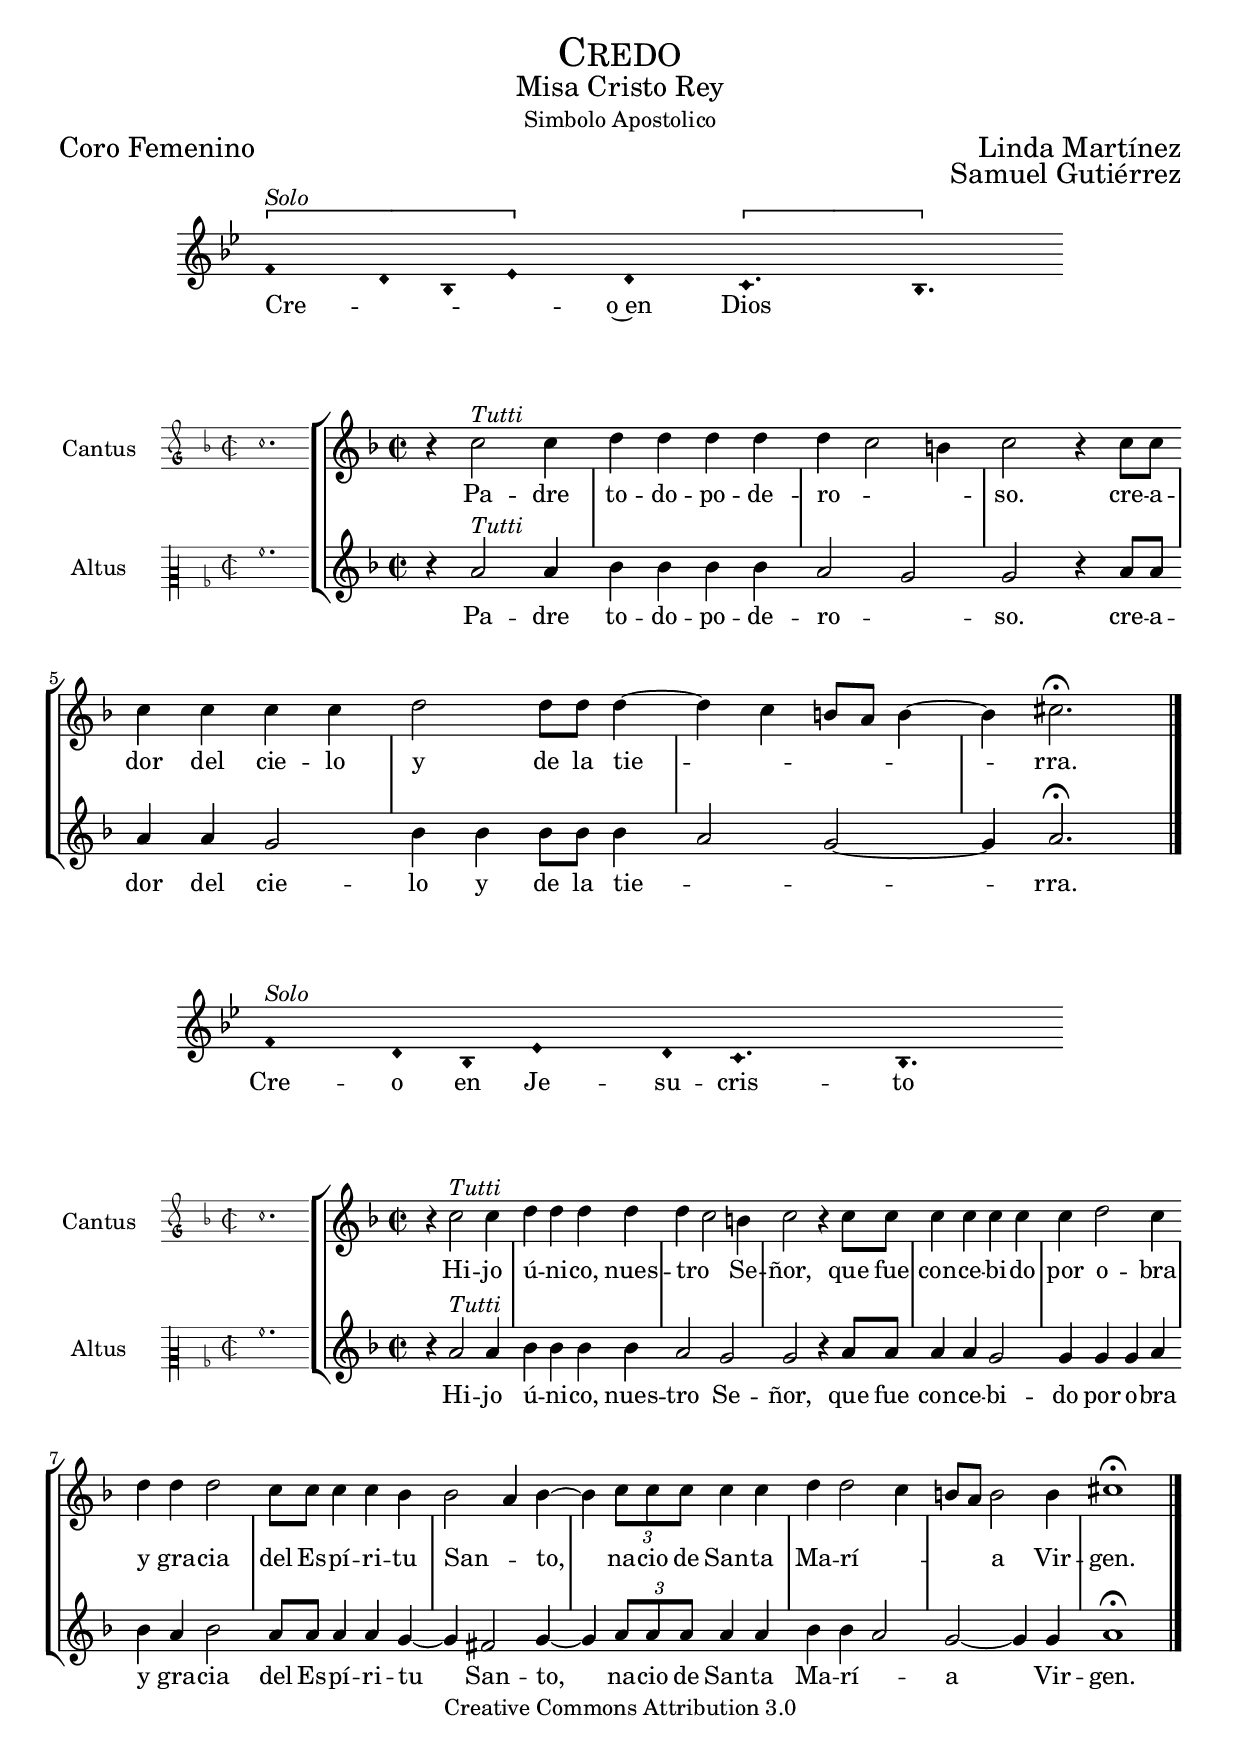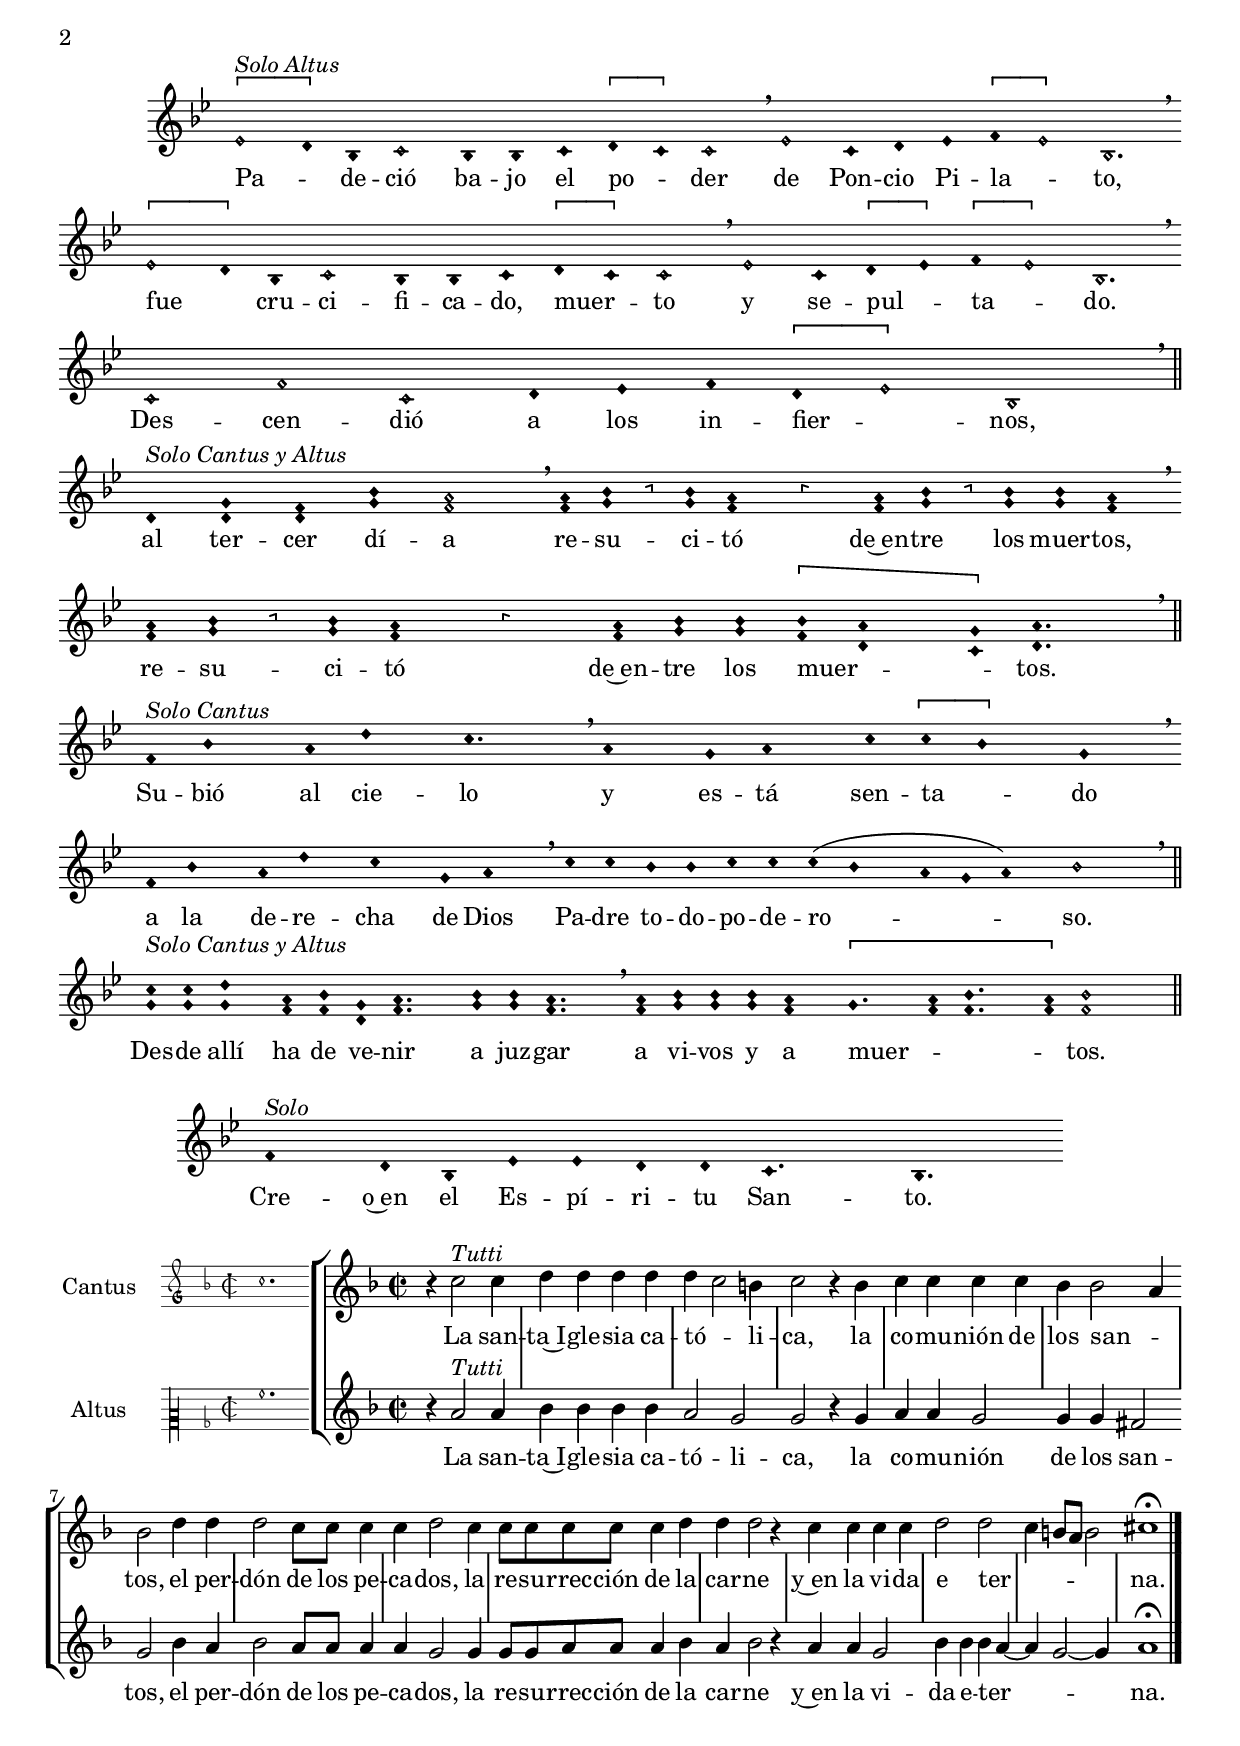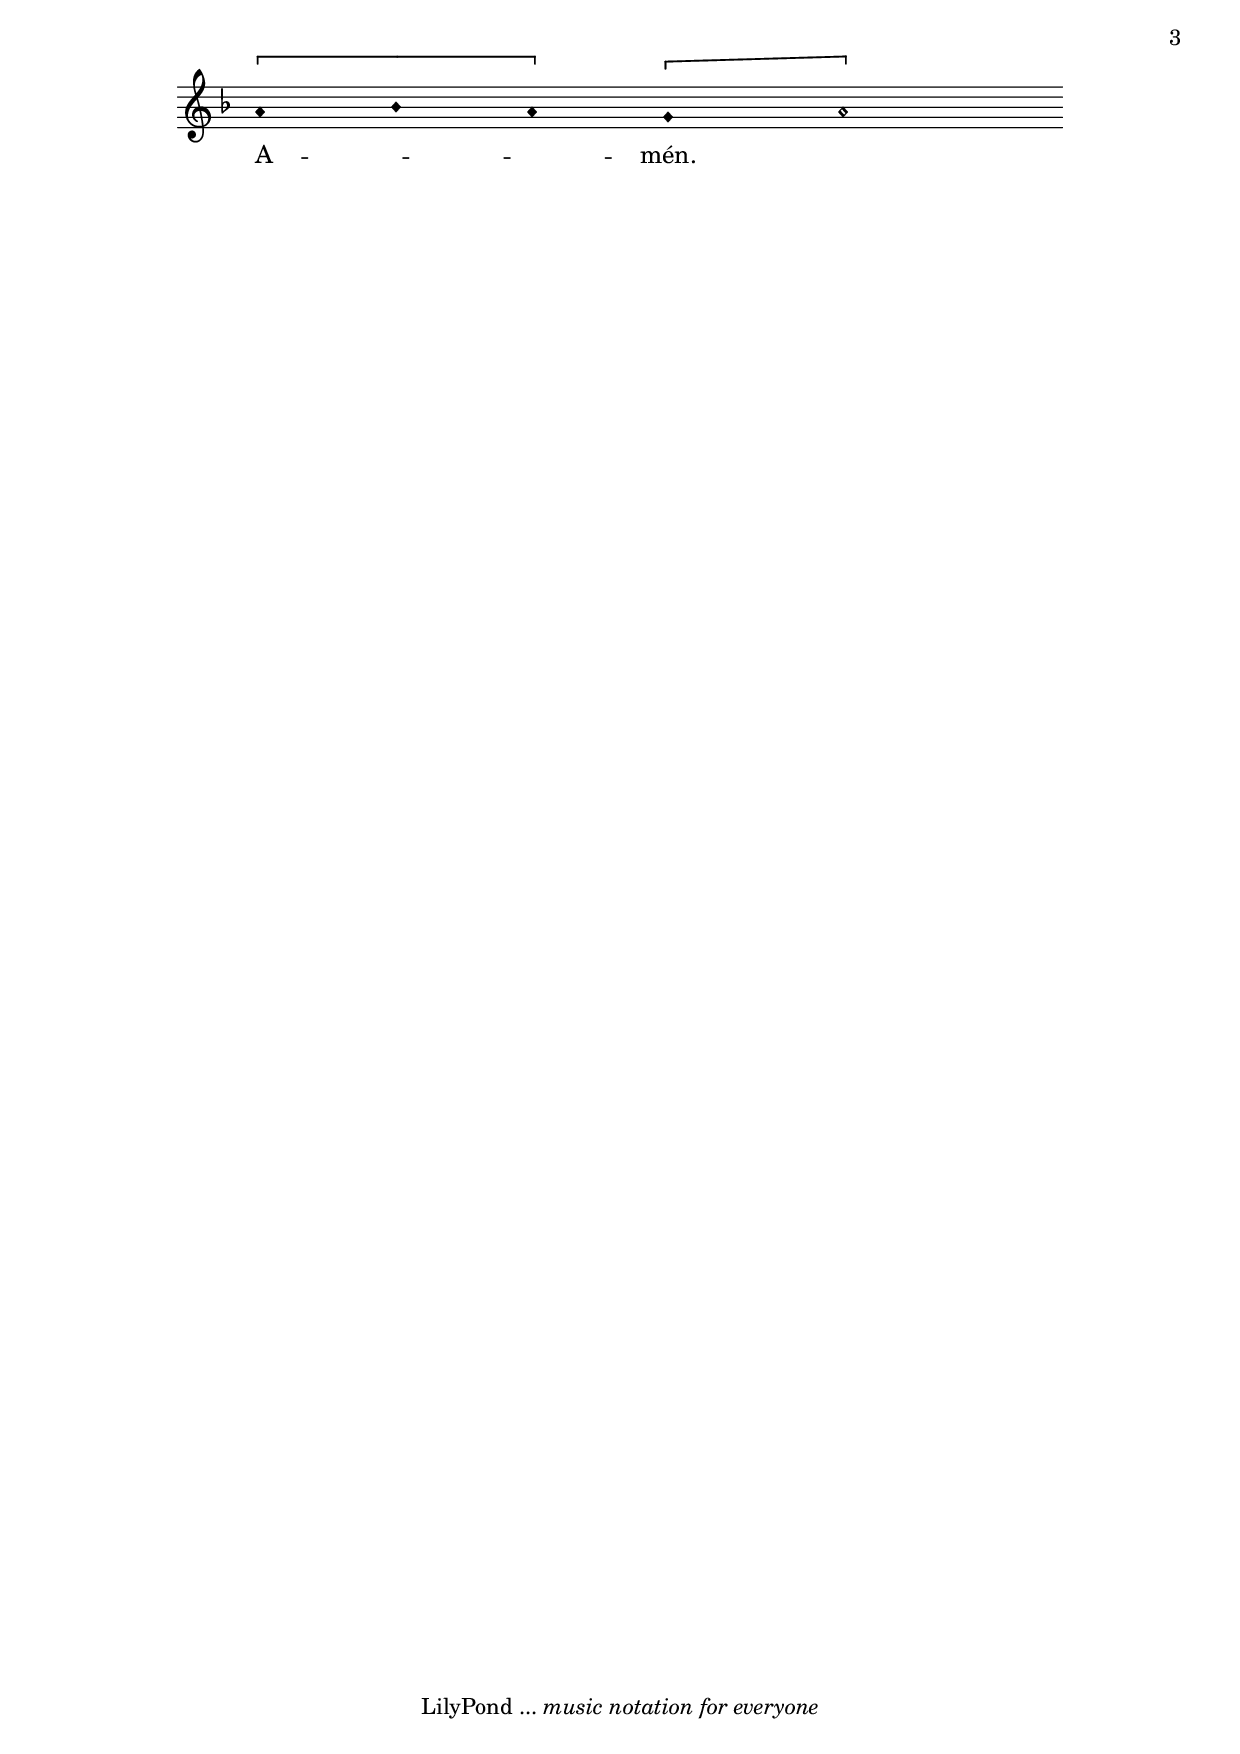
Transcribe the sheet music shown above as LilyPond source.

% ****************************************************************
%	Credo in unum Deum - Melodia a modo del renacimiento
%	by serachsam
% ****************************************************************
\language "espanol"
\version "2.19.82"

#(set-global-staff-size 19.5)

% --- Cabecera
\markup { \fill-line { \center-column { \fontsize #5 \smallCaps "Credo" \fontsize #2 "Misa Cristo Rey" "Simbolo Apostolico"} } }
\markup { \fill-line { \fontsize #2 "Coro Femenino" \center-column { \fontsize #2 "Linda Martínez" } } }
\markup { \fill-line { " " \center-column { \fontsize #2 "Samuel Gutiérrez" } } }
\header {
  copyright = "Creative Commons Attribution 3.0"
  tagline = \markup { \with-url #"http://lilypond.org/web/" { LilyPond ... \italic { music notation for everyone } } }
  breakbefore = ##t
}

% --- Parametro globales

% --- invocacion #1
\score{
  <<
    \new Voice = "invocacion" {
      \override Staff.TimeSignature.stencil = #'()
      \override Stem.transparent = ##t
      \set Score.timing = ##f
      \override NoteHead.style = #'neomensural
      \key sol \minor
      \relative do' {
        \[fa4^\markup{ \italic "Solo"} re8 sib8 mib4\] re \[do4. sib4.\]
      }
    }
    \new Lyrics \lyricsto "invocacion" {
      \lyricmode {
        Cre -- _ _ _ o~en Dios
      }
    }
  >>
  \layout {
    indent = 2 \cm
    line-width = 17\cm
    ragged-right = ##f
  }
  \midi {}
}

globalPadre = {
  \set Score.skipBars = ##t
  \clef "treble"
  \key re \minor
  \time 2/2
  \skip 1

  % the actual music
  \skip 1*7

  % let finis bar go through all staves
  \override Staff.BarLine.transparent = ##f

  % finis bar
  \bar "|."
}

% --- Musica
cantusIncipitPadre = {
  \set Staff.instrumentName = "Cantus"
  \clef "petrucci-g"
  \key fa \major
  \time 2/2
  do''1.
}

cantusNotesPadre = \relative do'' {
  r4 do2^\markup{ \italic "Tutti"} do4
  re4 re re re
  re( do2 si4)
  do2 r4 do8 do
  do4 do do do
  re2 re8 re re4(~
  re4 do si8 la si4~
  si4) dos2. \fermata
}

cantusLyricsPadre = \lyricmode {
  Pa -- dre to -- do -- po -- de -- ro -- so.
  cre -- a -- dor del cie -- lo y de la tie -- rra.
}

altusIncipitPadre = {
  \set Staff.instrumentName = "Altus"
  \clef "petrucci-c2"
  \key fa \major
  \time 2/2
  la'1.
}

altusNotesPadre = \relative do'' {
  r4 la2^\markup{ \italic "Tutti"} la4
  sib4 sib sib sib
  la2( sol2)
  sol2 r4 la8 la
  la4 la sol2
  sib4 sib sib8 sib sib4(
  la2 sol~ sol4) la2. \fermata
}

altusLyricsPadre = \lyricmode {
  Pa -- dre to -- do -- po -- de -- ro -- so.
  cre -- a -- dor del cie -- lo y de la tie -- rra.
}

\score {
  <<
    \new StaffGroup = choirStaff <<
      \new Voice = "cantusNotes" <<
        \set Staff.instrumentName = #"Cantus"
        \incipit \cantusIncipitPadre
        \globalPadre
        \cantusNotesPadre
      >>
      \new Lyrics \lyricsto cantusNotes { \cantusLyricsPadre }
      \new Voice = "altusNotes" <<
        \set Staff.instrumentName = #"Altus"
        \globalPadre
        \incipit \altusIncipitPadre
        \altusNotesPadre
      >>
      \new Lyrics \lyricsto altusNotes { \altusLyricsPadre }
    >>
  >>
  \layout {
    \context {
      \Score
      \hide BarLine
    }
    \context {
      \Lyrics
      \consists "Bar_engraver"
      \consists "Separating_line_group_engraver"
    }
    \context {
      \Voice
      \hide Slur
      \remove "Forbid_line_break_engraver"
    }
    indent = 4.5\cm
    incipit-width = 2.5\cm
  }
}

% --- Invocacion #2
\score{
  <<
    \new Voice = "invocacion" {
      \override Staff.TimeSignature.stencil = #'()
      \override Stem.transparent = ##t
      \set Score.timing = ##f
      \override NoteHead.style = #'neomensural
      \key sol \minor
      \relative do' {
        fa4^\markup{ \italic "Solo"} re8 sib8 mib4 re8 do4. sib4.
      }
    }
    \new Lyrics \lyricsto "invocacion" {
      \lyricmode {
        Cre -- o en Je -- su -- cris -- to
      }
    }
  >>
  \layout {
    indent = 2 \cm
    line-width = 17\cm
    ragged-right = ##f
  }
  \midi {}
}

globalHijo = {
  \set Score.skipBars = ##t
  \clef "treble"
  \time 2/2
  \key re \minor
  \skip 1

  % the actual music
  \skip 1*12

  % let finis bar go through all staves
  \override Staff.BarLine.transparent = ##f

  % finis bar
  \bar "|."
}

cantusIncipitHijo = {
  \set Staff.instrumentName = "Cantus"
  \clef "petrucci-g"
  \key fa \major
  \time 2/2
  do''1.
}

cantusNotesHijo = \relative do'' {
  r4 do2^\markup{ \italic "Tutti"} do4
  re4 re re re
  re( do2) si4
  do2 r4 do8 do
  do4 do do do
  do4 re2 do4
  re4 re re2
  do8 do do4 do sib4
  sib2( la4) sib4~
  sib4 \tuplet 3/2 {do8 do do} do4 do
  re re2( do4
  si8 la) si2 si4
  dos1 \fermata
}

cantusLyricsHijo = \lyricmode {
  Hi -- jo ú -- ni -- co, nues -- tro Se -- ñor,
  que fue con -- ce -- bi -- do por o -- bra y gra -- cia del Es -- pí -- ri -- tu San -- to,
  na -- cio de San -- ta Ma -- rí -- a Vir -- gen.
}

altusIncipitHijo = {
  \set Staff.instrumentName = "Altus"
  \clef "petrucci-c2"
  \key fa \major
  \time 2/2
  la'1.
}

altusNotesHijo = \relative do'' {
  r4 la2^\markup{ \italic "Tutti"} la4
  sib4 sib sib sib
  la2 sol2
  sol2 r4 la8 la
  la4 la sol2
  sol4 sol sol4 la4
  sib4 la sib2
  la8 la la4 la
  sol4~ sol4 fas2 sol4~
  sol4 \tuplet 3/2 {la8 la la} la4 la sib sib4(
  la2) sol~ sol4 sol4 la1 \fermata
}

altusLyricsHijo = \lyricmode {
  Hi -- jo ú -- ni -- co, nues -- tro Se -- ñor,
  que fue con -- ce -- bi -- do por o -- bra y gra -- cia del Es -- pí -- ri -- tu San -- to,
  na -- cio de San -- ta Ma -- rí -- a Vir -- gen.
}

\score {
  <<
    \new StaffGroup = choirStaff <<
      \new Voice = "cantusNotes" <<
        \set Staff.instrumentName = #"Cantus"
        \incipit \cantusIncipitHijo
        \globalHijo
        \cantusNotesHijo
      >>
      \new Lyrics \lyricsto cantusNotes { \cantusLyricsHijo }
      \new Voice = "altusNotes" <<
        \set Staff.instrumentName = #"Altus"
        \globalHijo
        \incipit \altusIncipitHijo
        \altusNotesHijo
      >>
      \new Lyrics \lyricsto altusNotes { \altusLyricsHijo }
    >>
  >>
  \layout {
    \context {
      \Score
      \hide BarLine
    }
    \context {
      \Lyrics
      \consists "Bar_engraver"
      \consists "Separating_line_group_engraver"
    }
    \context {
      \Voice
      \hide Slur
      \remove "Forbid_line_break_engraver"
    }
    indent = 4.5\cm
    incipit-width = 2.5\cm
  }
}

% --- solo
\score{
  <<
    \new Voice = "invocacion" {
      %\set Staff.midiInstrument = #"choir aahs"
      \override Staff.TimeSignature.stencil = #'()
      \override Stem.transparent = ##t
      \set Score.timing = ##f
      \override NoteHead.style = #'neomensural
      \override Rest.style = #'neomensural
      \key sol \minor
      \relative do' {
        \[mib2^\markup{ \italic "Solo Altus"} re4\] sib do2 sib4 sib do4 \[re do4\] do2 \breathe mib2 do4 re mib4 \[fa mib2\] sib2. \breathe

        \bar "" \break

        \[mib2 re4\] sib do2 sib4 sib do4 \[re do4\] do2 \breathe mib2 do4 \[re mib4\] \[fa mib2\] sib2. \breathe

        \bar "" \break

        do2 fa do re4 mib fa \[re mib2\] sib1 \breathe

        \bar "||" \break

        re4^\markup{ \italic "Solo Cantus y Altus"} <sol re> <fa re> <sib sol> <la fa>2 \breathe <la fa>8 <sib sol> r <sib sol> <la fa>4 r4 <la fa>8 <sib sol> r <sib sol>16 <sib sol> <la fa>4 \breathe

        \bar "" \break

        <la fa>8 <sib sol> r <sib sol> <la fa>4 r4 <la fa>8 <sib sol> <sib sol>8 \[<sib fa> <la re,>4 <sol do,>8\] <la re,>4. \breathe

        \bar "||" \break

        fa8^\markup{ \italic "Solo Cantus"} sib4 la8 re4 do4. \breathe la4 sol8 la4 do8 \[do sib4\] sol \breathe

        \bar "" \break

        fa8 sib4 la8 re4 do4 sol8 la4 \breathe do8 do sib sib do do do( sib4 la8 sol la4) sib2 \breathe

        \bar "||" \break

        <do sol>8^\markup{ \italic "Solo Cantus y Altus"} <do sol> <re sol,>4 <la fa>8 <sib fa> <sol re> <la fa>4. <sib sol>8 <sib sol> <la fa>4. \breathe <la fa>8 <sib sol> <sib sol> <sib sol>8 <la fa>4 \[sol4. <la fa>8 <sib fa>4. <la fa>8\] <sib fa>2

        \bar "||"
      }
    }
    \new Lyrics \lyricsto "invocacion" {
      \lyricmode {
        Pa -- _ de -- ció ba -- jo el po -- _ der de Pon -- cio Pi -- la -- _ to,
        fue _ cru -- ci -- fi -- ca -- do, muer -- _ to y se -- pul -- _ ta -- _ do.
        Des -- cen -- dió a los in -- fier -- _ nos,
        al ter -- cer dí -- a re -- su -- ci -- tó de~en -- tre los muer -- tos,
        re -- su -- ci -- tó de~en -- tre los muer -- _ _ tos.
        Su -- bió al cie -- lo y es -- tá sen -- ta -- _ do
        a la de -- re -- cha de Dios Pa -- dre to -- do -- po -- de -- ro -- so.
        Des -- de allí ha de ve -- nir a juz -- gar a vi -- vos y a muer -- _ _ _ tos.
      }
    }
  >>
  \layout {
    indent = 1.5 \cm
    %line-width = 17\cm
    ragged-right = ##f
  }
  \midi {}
}

% --- invocacion #3
\score{
  <<
    \new Voice = "invocacion" {
      \override Staff.TimeSignature.stencil = #'()
      \override Stem.transparent = ##t
      \set Score.timing = ##f
      \override NoteHead.style = #'neomensural
      \key sol \minor
      \relative do' {
        fa4^\markup{ \italic "Solo"} re8 sib mib8 mib re re do4. sib4.
      }
    }
    \new Lyrics \lyricsto "invocacion" {
      \lyricmode {
        Cre -- o~en el Es -- pí -- ri -- tu San -- to.
      }
    }
  >>
  \layout {
    indent = 2 \cm
    line-width = 17\cm
    ragged-right = ##f
  }
  \midi {}
}

globalEspiritu = {
  \set Score.skipBars = ##t
  \clef "treble"
  \key re \minor
  \time 2/2
  \skip 1

  % the actual music
  \skip 1*14

  % let finis bar go through all staves
  \override Staff.BarLine.transparent = ##f

  % finis bar
  \bar "|."
}

cantusIncipitEspiritu = {
  \set Staff.instrumentName = "Cantus"
  \clef "petrucci-g"
  \key fa \major
  \time 2/2
  do''1.
}

cantusNotesEspiritu = \relative do'' {
  r4 do2^\markup{ \italic "Tutti"} do4
  re4 re re re
  re( do2) si4
  do2 r4 sib
  do4 do do do
  sib4 sib2( la4)
  sib2 re4 re
  re2 do8 do do4
  do4 re2 do4
  do8 do do do do4 re
  re re2 r4
  do4 do do do
  re2 re2(
  do4 si8 la si2)
  dos1 \fermata
}

cantusLyricsEspiritu = \lyricmode {
  La san -- ta~I -- gle -- sia ca -- tó -- li -- ca,
  la co -- mu -- nión de los san -- tos,
  el per -- dón de los pe -- ca -- dos,
  la re -- su -- rrec -- ción de la car -- ne
  y~en la vi -- da e ter -- na.
}

altusIncipitEspiritu = {
  \set Staff.instrumentName = "Altus"
  \clef "petrucci-c2"
  \key fa \major
  \time 2/2
  la'1.
}

altusNotesEspiritu = \relative do'' {
  r4 la2^\markup{ \italic "Tutti"} la4
  sib4 sib sib sib
  la2 sol2
  sol2 r4 sol
  la4 la sol2
  sol4 sol fas2
  sol2 sib4 la
  sib2 la8 la la4
  la4 sol2 sol4
  sol8 sol la la
  la4 sib la sib2 r4
  la4 la sol2
  sib4 sib sib4( la4~
  la4 sol2~ sol4)
  la1 \fermata
}

altusLyricsEspiritu = \lyricmode {
  La san -- ta~I -- gle -- sia ca -- tó -- li -- ca,
  la co -- mu -- nión de los san -- tos,
  el per -- dón de los pe -- ca -- dos,
  la re -- su -- rrec -- ción de la car -- ne
  y~en la vi -- da e -- ter -- na.
}

\score {
  <<
    \new StaffGroup = choirStaff <<
      \new Voice = "cantusNotes" <<
        \set Staff.instrumentName = #"Cantus"
        \incipit \cantusIncipitEspiritu
        \globalEspiritu
        \cantusNotesEspiritu
      >>
      \new Lyrics \lyricsto cantusNotes { \cantusLyricsEspiritu }
      \new Voice = "altusNotes" <<
        \set Staff.instrumentName = #"Altus"
        \globalEspiritu
        \incipit \altusIncipitEspiritu
        \altusNotesEspiritu
      >>
      \new Lyrics \lyricsto altusNotes { \altusLyricsEspiritu }
    >>
  >>
  \layout {
    \context {
      \Score
      \hide BarLine
    }
    \context {
      \Lyrics
      \consists "Bar_engraver"
      \consists "Separating_line_group_engraver"
    }
    \context {
      \Voice
      \hide Slur
      \remove "Forbid_line_break_engraver"
    }
    indent = 4.5\cm
    incipit-width = 2.5\cm
  }
}

% --- amen
\score{
  <<
    \new Voice = "invocacion" {
      \override Staff.TimeSignature.stencil = #'()
      \override Stem.transparent = ##t
      \set Score.timing = ##f
      \override NoteHead.style = #'neomensural
      \key re \minor
      \relative do'' {
        \[la4 sib la\] \[sol la2\]
      }
    }
    \new Lyrics \lyricsto "invocacion" {
      \lyricmode {
        A -- _ _ mén.
      }
    }
  >>
  \layout {
    indent = 2 \cm
    line-width = 17\cm
    ragged-right = ##f
  }
}

% --- Pagina
\paper{
  #(set-default-paper-size "letter")
  page-breaking = #ly:page-turn-breaking
}
